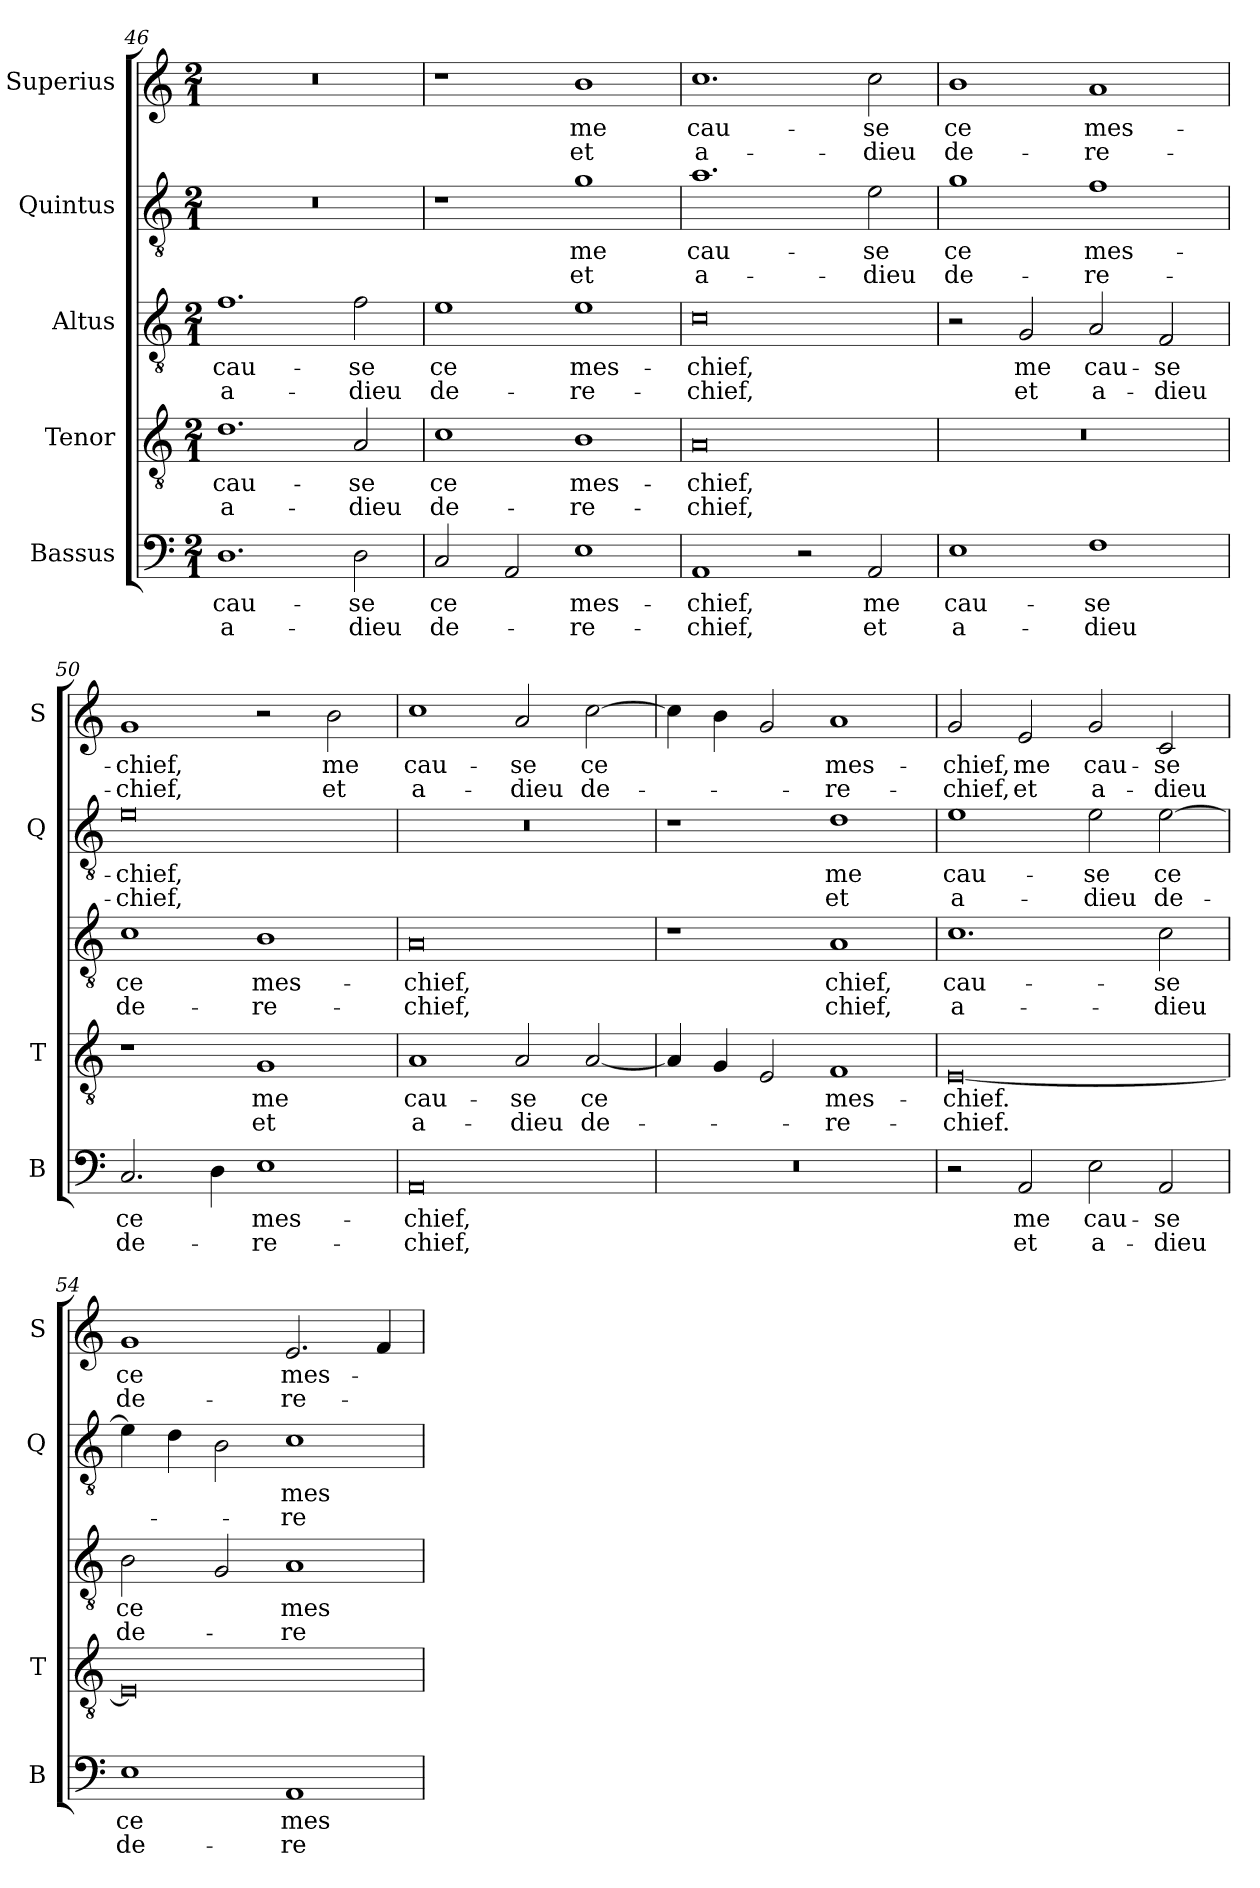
**kern	**text	**text	**kern	**text	**text	**kern	**text	**text	**kern	**text	**text	**kern	**text	**text
*part5	*part5	*part5	*part4	*part4	*part4	*part3	*part3	*part3	*part2	*part2	*part2	*part1	*part1	*part1
*staff5	*staff5	*staff5	*staff4	*staff4	*staff4	*staff3	*staff3	*staff3	*staff2	*staff2	*staff2	*staff1	*staff1	*staff1
*I"Bassus	*	*	*I"Tenor	*	*	*I"Altus	*	*	*I"Quintus	*	*	*I"Superius	*	*
*I'B	*	*	*I'T	*	*	*	*	*	*I'Q	*	*	*I'S	*	*
*clefF4	*	*	*clefGv2	*	*	*clefGv2	*	*	*clefGv2	*	*	*clefG2	*	*
*k[]	*	*	*k[]	*	*	*k[]	*	*	*k[]	*	*	*k[]	*	*
*M2/1	*	*	*M2/1	*	*	*M2/1	*	*	*M2/1	*	*	*M2/1	*	*
=46	=46	=46	=46	=46	=46	=46	=46	=46	=46	=46	=46	=46	=46	=46
1.D	cau-	a-	1.d	cau-	a-	1.f	cau-	a-	0r	.	.	0r	.	.
2D\	-se	-dieu	2A/	-se	-dieu	2f\	-se	-dieu	.	.	.	.	.	.
=47	=47	=47	=47	=47	=47	=47	=47	=47	=47	=47	=47	=47	=47	=47
2C/	ce	de-	1c	ce	de-	1e	ce	de-	1r	.	.	1r	.	.
2AA/	.	.	.	.	.	.	.	.	.	.	.	.	.	.
1E	mes-	-re-	1B	mes-	-re-	1e	mes-	-re-	1g	me	et	1b	me	et
=48	=48	=48	=48	=48	=48	=48	=48	=48	=48	=48	=48	=48	=48	=48
1AA	-chief,	-chief,	0A	-chief,	-chief,	0c	-chief,	-chief,	1.a	cau-	a-	1.cc	cau-	a-
2r	.	.	.	.	.	.	.	.	.	.	.	.	.	.
2AA/	me	et	.	.	.	.	.	.	2e\	-se	-dieu	2cc\	-se	-dieu
=49	=49	=49	=49	=49	=49	=49	=49	=49	=49	=49	=49	=49	=49	=49
1E	cau-	a-	0r	.	.	2r	.	.	1g	ce	de-	1b	ce	de-
.	.	.	.	.	.	2G/	me	et	.	.	.	.	.	.
1F	-se	-dieu	.	.	.	2A/	cau-	a-	1f	mes-	-re-	1a	mes-	-re-
.	.	.	.	.	.	2F/	-se	-dieu	.	.	.	.	.	.
=50	=50	=50	=50	=50	=50	=50	=50	=50	=50	=50	=50	=50	=50	=50
2.C/	ce	de-	1r	.	.	1c	ce	de-	0e	-chief,	-chief,	1g	-chief,	-chief,
4D\	.	.	.	.	.	.	.	.	.	.	.	.	.	.
1E	mes-	-re-	1G	me	et	1B	mes-	-re-	.	.	.	2r	.	.
.	.	.	.	.	.	.	.	.	.	.	.	2b\	me	et
=51	=51	=51	=51	=51	=51	=51	=51	=51	=51	=51	=51	=51	=51	=51
0AA	-chief,	-chief,	1A	cau-	a-	0A	-chief,	-chief,	0r	.	.	1cc	cau-	a-
.	.	.	2A/	-se	-dieu	.	.	.	.	.	.	2a/	-se	-dieu
.	.	.	[2A/	ce	de-	.	.	.	.	.	.	[2cc\	ce	de-
=52	=52	=52	=52	=52	=52	=52	=52	=52	=52	=52	=52	=52	=52	=52
0r	.	.	4A/]	.	.	1r	.	.	1r	.	.	4cc\]	.	.
.	.	.	4G/	.	.	.	.	.	.	.	.	4b\	.	.
.	.	.	2E/	.	.	.	.	.	.	.	.	2g/	.	.
.	.	.	1F	mes-	-re-	1A	-chief,	-chief,	1d	me	et	1a	mes-	-re-
=53	=53	=53	=53	=53	=53	=53	=53	=53	=53	=53	=53	=53	=53	=53
2r	.	.	[0E	-chief.	-chief.	1.c	cau-	a-	1e	cau-	a-	2g/	-chief,	-chief,
2AA/	me	et	.	.	.	.	.	.	.	.	.	2e/	me	et
2E\	cau-	a-	.	.	.	.	.	.	2e\	-se	-dieu	2g/	cau-	a-
2AA/	-se	-dieu	.	.	.	2c\	-se	-dieu	[2e\	ce	de-	2c/	-se	-dieu
=54	=54	=54	=54	=54	=54	=54	=54	=54	=54	=54	=54	=54	=54	=54
1E	ce	de-	0E]	.	.	2B\	ce	de-	4e\]	.	.	1g	ce	de-
.	.	.	.	.	.	.	.	.	4d\	.	.	.	.	.
.	.	.	.	.	.	2G/	.	.	2B\	.	.	.	.	.
1AA	mes-	-re-	.	.	.	1A	mes-	-re-	1c	mes-	-re-	2.e/	mes-	-re-
.	.	.	.	.	.	.	.	.	.	.	.	4f/	.	.
=	=	=	=	=	=	=	=	=	=	=	=	=	=	=
*-	*-	*-	*-	*-	*-	*-	*-	*-	*-	*-	*-	*-	*-	*-
